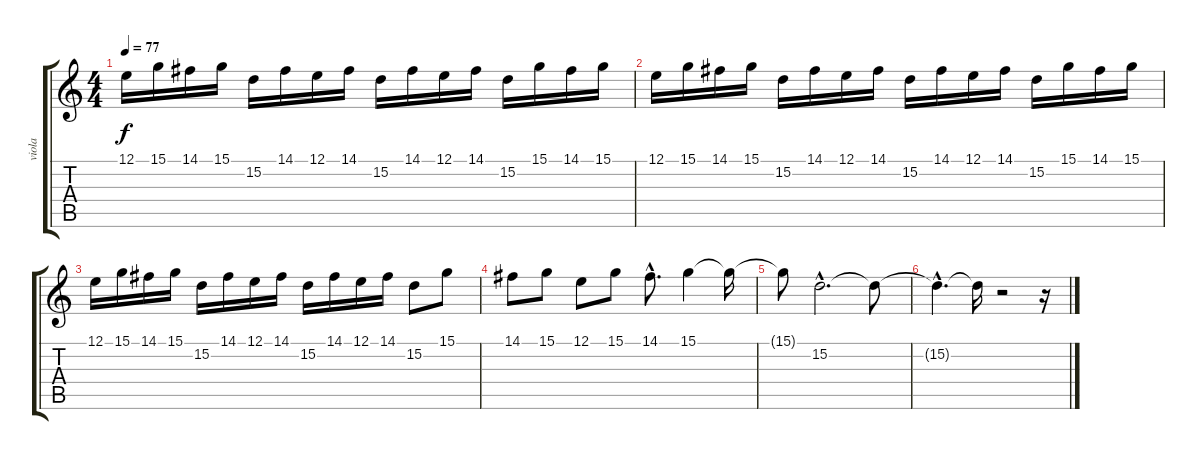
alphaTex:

\track ("viola" "viola") {instrument viola}
\staff {score tabs}
\tuning (E4 B3 G3 D3 A2 E2) {hide}
\ts (4 4)
\tempo 77
\clef g2
\ks c
12.1.16{dy f} 15.1.16 14.1.16 15.1.16 15.2.16 14.1.16 12.1.16 14.1.16 15.2.16 14.1.16 12.1.16 14.1.16 15.2.16 15.1.16 14.1.16 15.1.16 |
12.1.16 15.1.16 14.1.16 15.1.16 15.2.16 14.1.16 12.1.16 14.1.16 15.2.16 14.1.16 12.1.16 14.1.16 15.2.16 15.1.16 14.1.16 15.1.16 |
12.1.16 15.1.16 14.1.16 15.1.16 15.2.16 14.1.16 12.1.16 14.1.16 15.2.16 14.1.16 12.1.16 14.1.16 15.2.8 15.1.8 |
14.1.8 15.1.8 12.1.8 15.1.8 14.1{hac}.8{d} 15.1.4 15.1{t}.16 |
15.1{t}.8 15.2{hac}.2{d} 15.2{t}.8 |
15.2{hac t}.4{d} 15.2{t}.16 r.2 r.16
